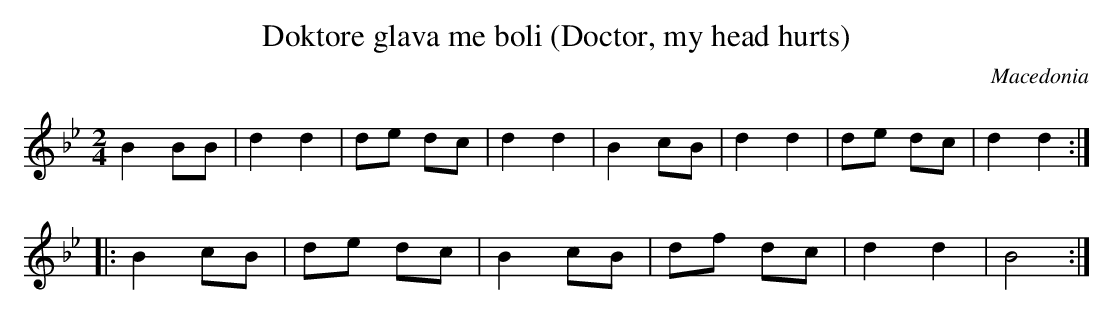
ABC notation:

X:1
T:Doktore glava me boli (Doctor, my head hurts)
O:Macedonia
M:2/4
L:1/8
K:Bb
B2BB|d2d2|de dc|d2d2|B2cB|d2d2|de dc|d2d2::
B2cB|de dc|B2cB|df dc|d2d2|B4:|
